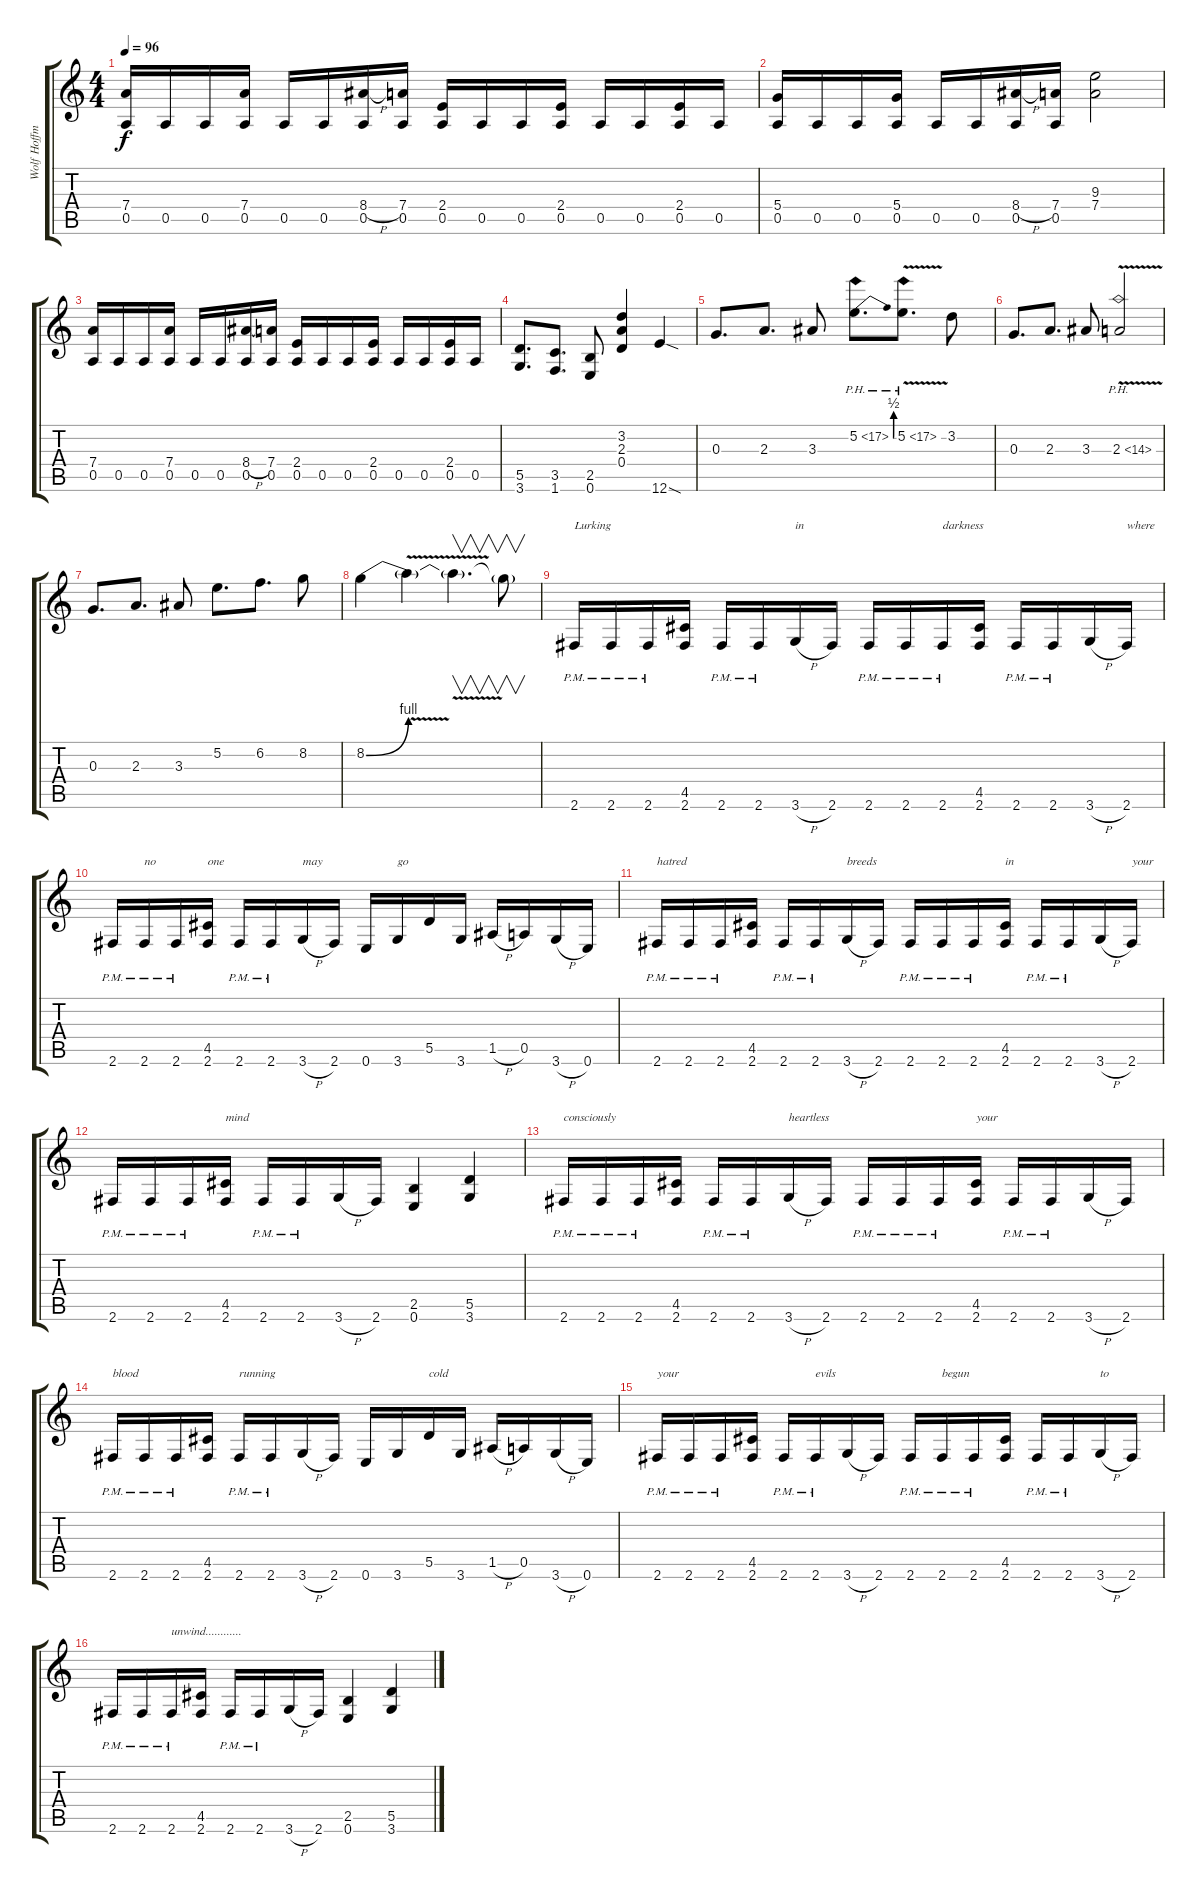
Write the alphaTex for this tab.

\track ("Wolf Hoffmann" "Wolf Hoffm") {instrument distortionguitar}
\staff {score tabs}
\tuning (E4 B3 G3 D3 A2 E2) {hide}
\ts (4 4)
\tempo 96
\clef g2
\ks c
(7.4 0.5).16{dy f} 0.5.16 0.5.16 (7.4 0.5).16 0.5.16 0.5.16 (8.4{h} 0.5).16 (7.4 0.5).16 (2.4 0.5).16 0.5.16 0.5.16 (2.4 0.5).16 0.5.16 0.5.16 (2.4 0.5).16 0.5.16 |
(5.4 0.5).16 0.5.16 0.5.16 (5.4 0.5).16 0.5.16 0.5.16 (8.4{h} 0.5).16 (7.4 0.5).16 (9.3 7.4).2 |
(7.4 0.5).16 0.5.16 0.5.16 (7.4 0.5).16 0.5.16 0.5.16 (8.4{h} 0.5).16 (7.4 0.5).16 (2.4 0.5).16 0.5.16 0.5.16 (2.4 0.5).16 0.5.16 0.5.16 (2.4 0.5).16 0.5.16 |
(5.5 3.6).8{d} (3.5 1.6).8{d} (2.5 0.6).8 (3.2 2.3 0.4).4 12.6{sod}.4 |
0.3.8{d} 2.3.8{d} 3.3.8 5.2{be (bend 0 0 60 2) ph 12}.8{d} 5.2{ph 12 v}.8{d} 3.2.8 |
0.3.8{d} 2.3.8{d} 3.3.8 2.3{ph 12 v}.2 |
0.3.8{d} 2.3.8{d} 3.3.8 5.2.8{d} 6.2.8{d} 8.2.8 |
8.2{be (bend 0 0 60 4)}.4 8.2{v t}.4 8.2{t}.4{v d} 8.2{t}.8{v} |
2.6{pm}.16{txt "Lurking"} 2.6{pm}.16 2.6{pm}.16 (4.5 2.6).16 2.6{pm}.16 2.6{pm}.16 3.6{h}.16{txt "in"} 2.6.16 2.6{pm}.16 2.6{pm}.16 2.6{pm}.16{txt "darkness"} (4.5 2.6).16 2.6{pm}.16 2.6{pm}.16 3.6{h}.16 2.6.16{txt "where"} |
2.6{pm}.16 2.6{pm}.16{txt "no"} 2.6{pm}.16 (4.5 2.6).16{txt "one"} 2.6{pm}.16 2.6{pm}.16 3.6{h}.16{txt "may"} 2.6.16 0.6.16 3.6.16{txt "go"} 5.5.16 3.6.16 1.5{h}.16 0.5.16 3.6{h}.16 0.6.16 |
2.6{pm}.16{txt "hatred"} 2.6{pm}.16 2.6{pm}.16 (4.5 2.6).16 2.6{pm}.16 2.6{pm}.16 3.6{h}.16{txt "breeds"} 2.6.16 2.6{pm}.16 2.6{pm}.16 2.6{pm}.16 (4.5 2.6).16{txt "in"} 2.6{pm}.16 2.6{pm}.16 3.6{h}.16 2.6.16{txt "your"} |
2.6{pm}.16 2.6{pm}.16 2.6{pm}.16 (4.5 2.6).16{txt "mind"} 2.6{pm}.16 2.6{pm}.16 3.6{h}.16 2.6.16 (2.5 0.6).4 (5.5 3.6).4 |
2.6{pm}.16{txt "consciously"} 2.6{pm}.16 2.6{pm}.16 (4.5 2.6).16 2.6{pm}.16 2.6{pm}.16 3.6{h}.16{txt "heartless"} 2.6.16 2.6{pm}.16 2.6{pm}.16 2.6{pm}.16 (4.5 2.6).16{txt "your"} 2.6{pm}.16 2.6{pm}.16 3.6{h}.16 2.6.16 |
2.6{pm}.16{txt "blood"} 2.6{pm}.16 2.6{pm}.16 (4.5 2.6).16 2.6{pm}.16{txt "running"} 2.6{pm}.16 3.6{h}.16 2.6.16 0.6.16 3.6.16 5.5.16{txt "cold"} 3.6.16 1.5{h}.16 0.5.16 3.6{h}.16 0.6.16 |
2.6{pm}.16{txt "your"} 2.6{pm}.16 2.6{pm}.16 (4.5 2.6).16 2.6{pm}.16 2.6{pm}.16{txt "evils"} 3.6{h}.16 2.6.16 2.6{pm}.16 2.6{pm}.16{txt "begun"} 2.6{pm}.16 (4.5 2.6).16 2.6{pm}.16 2.6{pm}.16 3.6{h}.16{txt "to"} 2.6.16 |
2.6{pm}.16 2.6{pm}.16 2.6{pm}.16{txt "unwind............"} (4.5 2.6).16 2.6{pm}.16 2.6{pm}.16 3.6{h}.16 2.6.16 (2.5 0.6).4 (5.5 3.6).4
